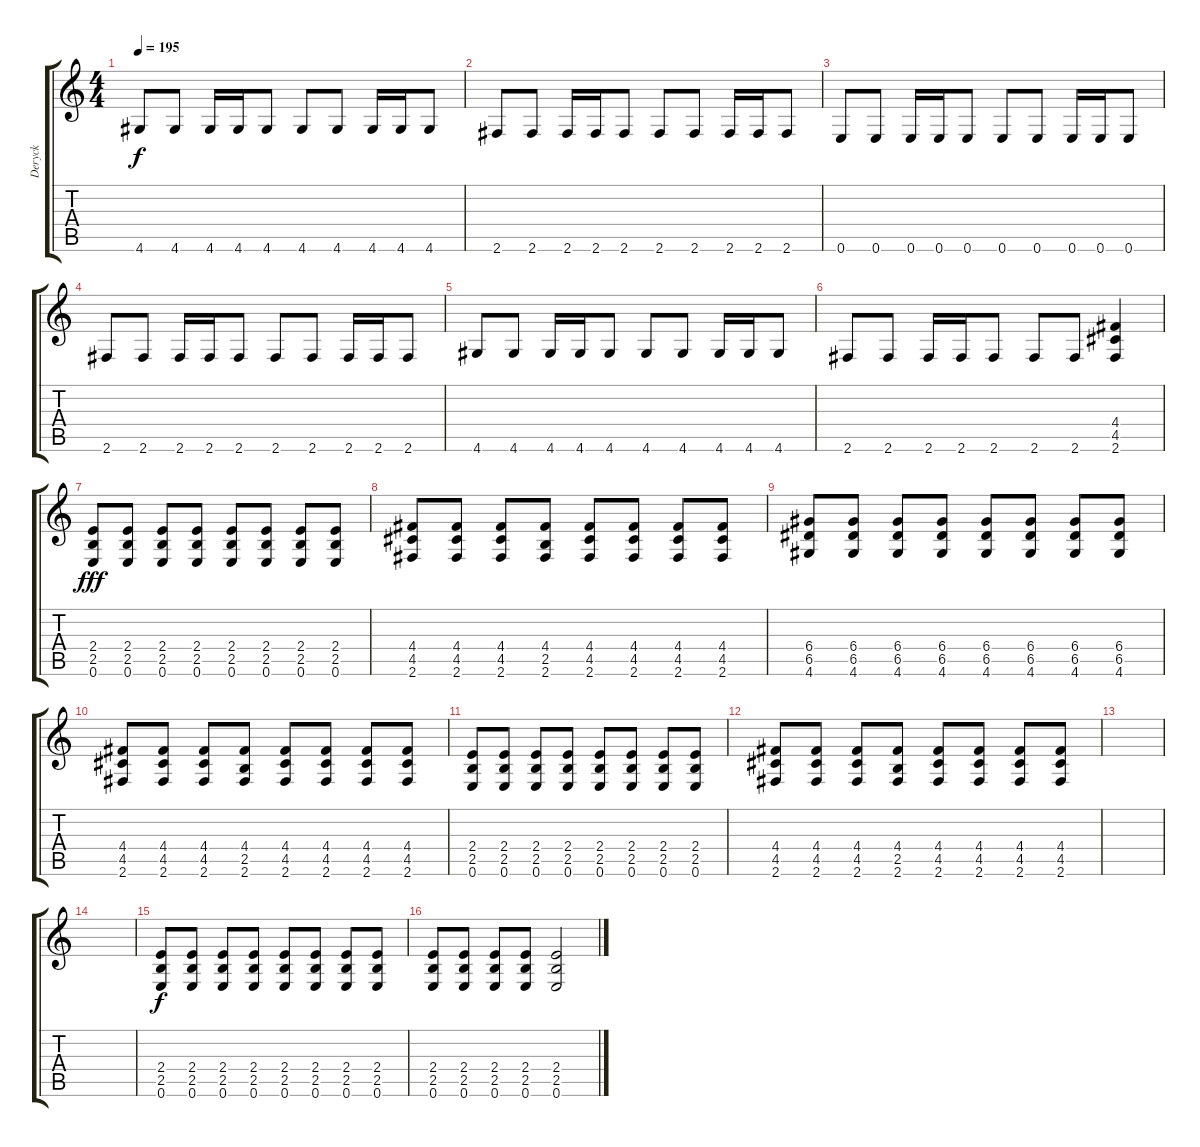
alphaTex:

\track ("Deryck" "Deryck") {instrument distortionguitar}
\staff {score tabs}
\tuning (E4 B3 G3 D3 A2 E2) {hide}
\ts (4 4)
\tempo 195
\clef g2
\ks c
4.6.8{dy f} 4.6.8 4.6.16 4.6.16 4.6.8 4.6.8 4.6.8 4.6.16 4.6.16 4.6.8 |
2.6.8 2.6.8 2.6.16 2.6.16 2.6.8 2.6.8 2.6.8 2.6.16 2.6.16 2.6.8 |
0.6.8 0.6.8 0.6.16 0.6.16 0.6.8 0.6.8 0.6.8 0.6.16 0.6.16 0.6.8 |
2.6.8 2.6.8 2.6.16 2.6.16 2.6.8 2.6.8 2.6.8 2.6.16 2.6.16 2.6.8 |
4.6.8 4.6.8 4.6.16 4.6.16 4.6.8 4.6.8 4.6.8 4.6.16 4.6.16 4.6.8 |
2.6.8 2.6.8 2.6.16 2.6.16 2.6.8 2.6.8 2.6.8 (4.4 4.5 2.6).4 |
(2.4 2.5 0.6).8{dy fff} (2.4 2.5 0.6).8 (2.4 2.5 0.6).8 (2.4 2.5 0.6).8 (2.4 2.5 0.6).8 (2.4 2.5 0.6).8 (2.4 2.5 0.6).8 (2.4 2.5 0.6).8 |
(4.4 4.5 2.6).8 (4.4 4.5 2.6).8 (4.4 4.5 2.6).8 (4.4 2.5 2.6).8 (4.4 4.5 2.6).8 (4.4 4.5 2.6).8 (4.4 4.5 2.6).8 (4.4 4.5 2.6).8 |
(6.4 6.5 4.6).8 (6.4 6.5 4.6).8 (6.4 6.5 4.6).8 (6.4 6.5 4.6).8 (6.4 6.5 4.6).8 (6.4 6.5 4.6).8 (6.4 6.5 4.6).8 (6.4 6.5 4.6).8 |
(4.4 4.5 2.6).8 (4.4 4.5 2.6).8 (4.4 4.5 2.6).8 (4.4 2.5 2.6).8 (4.4 4.5 2.6).8 (4.4 4.5 2.6).8 (4.4 4.5 2.6).8 (4.4 4.5 2.6).8 |
(2.4 2.5 0.6).8 (2.4 2.5 0.6).8 (2.4 2.5 0.6).8 (2.4 2.5 0.6).8 (2.4 2.5 0.6).8 (2.4 2.5 0.6).8 (2.4 2.5 0.6).8 (2.4 2.5 0.6).8 |
(4.4 4.5 2.6).8 (4.4 4.5 2.6).8 (4.4 4.5 2.6).8 (4.4 2.5 2.6).8 (4.4 4.5 2.6).8 (4.4 4.5 2.6).8 (4.4 4.5 2.6).8 (4.4 4.5 2.6).8 |
|
|
(2.4 2.5 0.6).8{dy f} (2.4 2.5 0.6).8 (2.4 2.5 0.6).8 (2.4 2.5 0.6).8 (2.4 2.5 0.6).8 (2.4 2.5 0.6).8 (2.4 2.5 0.6).8 (2.4 2.5 0.6).8 |
(2.4 2.5 0.6).8 (2.4 2.5 0.6).8 (2.4 2.5 0.6).8 (2.4 2.5 0.6).8 (2.4{sl} 2.5{sl} 0.6{sl}).2
